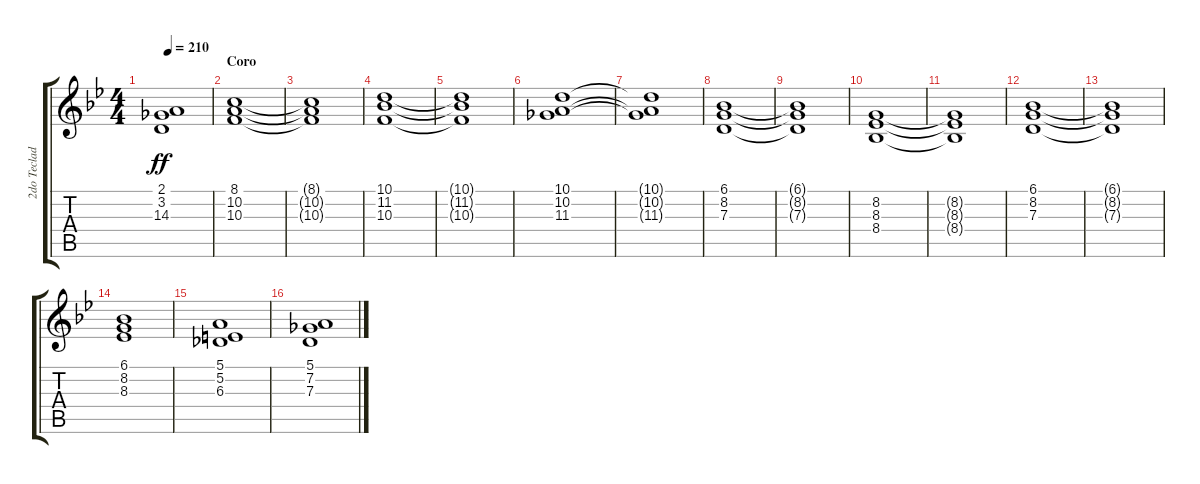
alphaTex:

\track ("2do Teclado" "2do Teclad") {instrument stringensemble1}
\staff {score tabs}
\tuning (E4 B3 G3 D3 A2 E2) {hide}
\ts (4 4)
\tempo 210
\clef g2
\ks gminor
(2.1{t} 3.2{t} 14.3{t}).1{dy ff} |
\section ("" "Coro")
(8.1 10.2 10.3).1 |
(8.1{t} 10.2{t} 10.3{t}).1 |
(10.1 11.2 10.3).1 |
(10.1{t} 11.2{t} 10.3{t}).1 |
(10.1 10.2 11.3).1 |
(10.1{t} 10.2{t} 11.3{t}).1 |
(6.1 8.2 7.3).1 |
(6.1{t} 8.2{t} 7.3{t}).1 |
(8.2 8.3 8.4).1 |
(8.2{t} 8.3{t} 8.4{t}).1 |
(6.1 8.2 7.3).1 |
(6.1{t} 8.2{t} 7.3{t}).1 |
(6.1 8.2 8.3).1 |
(5.1 5.2 6.3).1 |
(5.1 7.2 7.3).1
